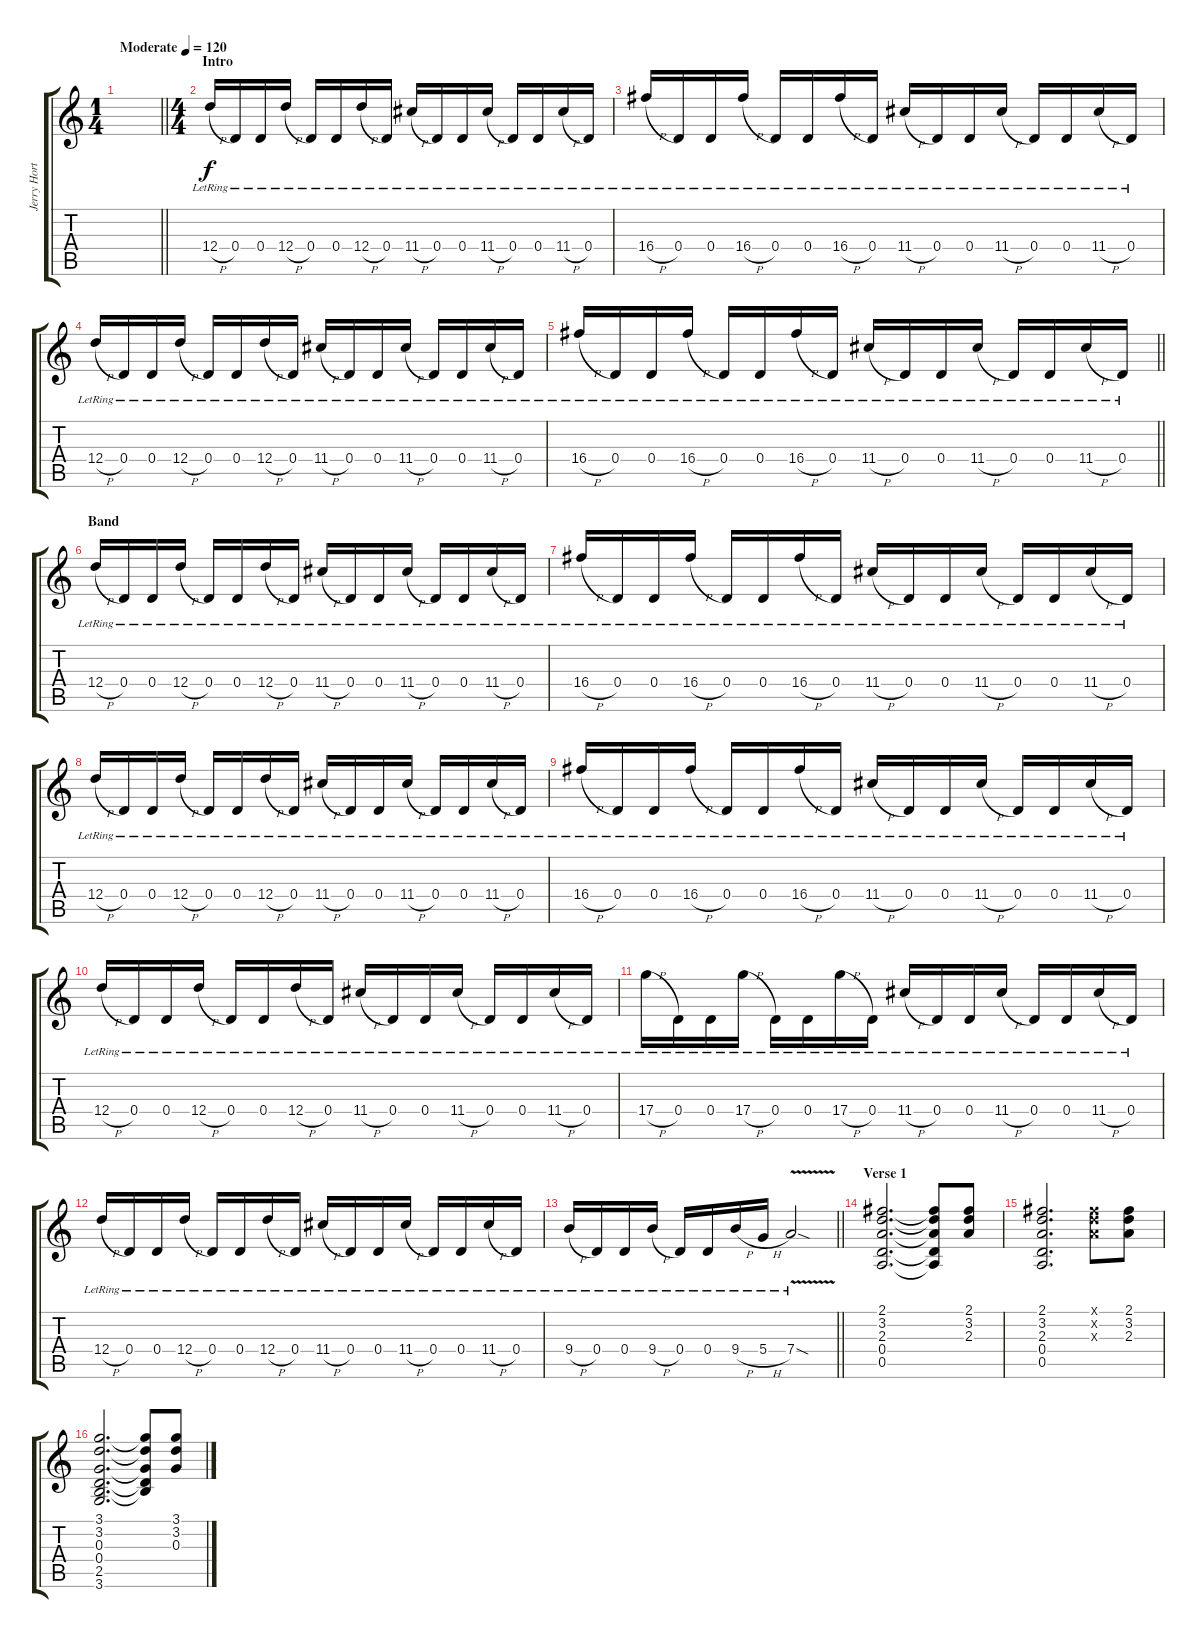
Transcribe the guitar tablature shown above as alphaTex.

\track ("Jerry Horton" "Jerry Hort") {instrument distortionguitar}
\staff {score tabs}
\tuning (E4 B3 G3 D3 A2 E2) {hide}
\ts (1 4)
\tempo (120 "Moderate")
\clef g2
\barLineRight lightlight
\ks c
|
\ts (4 4)
\section ("" "Intro")
12.4{h lr}.16 0.4{lr}.16 0.4{lr}.16 12.4{h lr}.16 0.4{lr}.16 0.4{lr}.16 12.4{h lr}.16 0.4{lr}.16 11.4{h lr}.16 0.4{lr}.16 0.4{lr}.16 11.4{h lr}.16 0.4{lr}.16 0.4{lr}.16 11.4{h lr}.16 0.4{lr}.16 |
16.4{h lr}.16 0.4{lr}.16 0.4{lr}.16 16.4{h lr}.16 0.4{lr}.16 0.4{lr}.16 16.4{h lr}.16 0.4{lr}.16 11.4{h lr}.16 0.4{lr}.16 0.4{lr}.16 11.4{h lr}.16 0.4{lr}.16 0.4{lr}.16 11.4{h lr}.16 0.4{lr}.16 |
12.4{h lr}.16 0.4{lr}.16 0.4{lr}.16 12.4{h lr}.16 0.4{lr}.16 0.4{lr}.16 12.4{h lr}.16 0.4{lr}.16 11.4{h lr}.16 0.4{lr}.16 0.4{lr}.16 11.4{h lr}.16 0.4{lr}.16 0.4{lr}.16 11.4{h lr}.16 0.4{lr}.16 |
\barLineRight lightlight
16.4{h lr}.16 0.4{lr}.16 0.4{lr}.16 16.4{h lr}.16 0.4{lr}.16 0.4{lr}.16 16.4{h lr}.16 0.4{lr}.16 11.4{h lr}.16 0.4{lr}.16 0.4{lr}.16 11.4{h lr}.16 0.4{lr}.16 0.4{lr}.16 11.4{h lr}.16 0.4{lr}.16 |
\section ("" "Band")
12.4{h lr}.16 0.4{lr}.16 0.4{lr}.16 12.4{h lr}.16 0.4{lr}.16 0.4{lr}.16 12.4{h lr}.16 0.4{lr}.16 11.4{h lr}.16 0.4{lr}.16 0.4{lr}.16 11.4{h lr}.16 0.4{lr}.16 0.4{lr}.16 11.4{h lr}.16 0.4{lr}.16 |
16.4{h lr}.16 0.4{lr}.16 0.4{lr}.16 16.4{h lr}.16 0.4{lr}.16 0.4{lr}.16 16.4{h lr}.16 0.4{lr}.16 11.4{h lr}.16 0.4{lr}.16 0.4{lr}.16 11.4{h lr}.16 0.4{lr}.16 0.4{lr}.16 11.4{h lr}.16 0.4{lr}.16 |
12.4{h lr}.16 0.4{lr}.16 0.4{lr}.16 12.4{h lr}.16 0.4{lr}.16 0.4{lr}.16 12.4{h lr}.16 0.4{lr}.16 11.4{h lr}.16 0.4{lr}.16 0.4{lr}.16 11.4{h lr}.16 0.4{lr}.16 0.4{lr}.16 11.4{h lr}.16 0.4{lr}.16 |
16.4{h lr}.16 0.4{lr}.16 0.4{lr}.16 16.4{h lr}.16 0.4{lr}.16 0.4{lr}.16 16.4{h lr}.16 0.4{lr}.16 11.4{h lr}.16 0.4{lr}.16 0.4{lr}.16 11.4{h lr}.16 0.4{lr}.16 0.4{lr}.16 11.4{h lr}.16 0.4{lr}.16 |
12.4{h lr}.16 0.4{lr}.16 0.4{lr}.16 12.4{h lr}.16 0.4{lr}.16 0.4{lr}.16 12.4{h lr}.16 0.4{lr}.16 11.4{h lr}.16 0.4{lr}.16 0.4{lr}.16 11.4{h lr}.16 0.4{lr}.16 0.4{lr}.16 11.4{h lr}.16 0.4{lr}.16 |
17.4{h lr}.16 0.4{lr}.16 0.4{lr}.16 17.4{h lr}.16 0.4{lr}.16 0.4{lr}.16 17.4{h lr}.16 0.4{lr}.16 11.4{h lr}.16 0.4{lr}.16 0.4{lr}.16 11.4{h lr}.16 0.4{lr}.16 0.4{lr}.16 11.4{h lr}.16 0.4{lr}.16 |
12.4{h lr}.16 0.4{lr}.16 0.4{lr}.16 12.4{h lr}.16 0.4{lr}.16 0.4{lr}.16 12.4{h lr}.16 0.4{lr}.16 11.4{h lr}.16 0.4{lr}.16 0.4{lr}.16 11.4{h lr}.16 0.4{lr}.16 0.4{lr}.16 11.4{h lr}.16 0.4{lr}.16 |
\barLineRight lightlight
9.4{h lr}.16 0.4{lr}.16 0.4{lr}.16 9.4{h lr}.16 0.4{lr}.16 0.4{lr}.16 9.4{h lr}.16 5.4{h lr}.16 7.4{v sod lr}.2 |
\section ("" "Verse 1")
(2.1 3.2 2.3 0.4 0.5).2{d} (2.1{t} 3.2{t} 2.3{t} 0.4{t} 0.5{t}).8 (2.1 3.2 2.3).8 |
(2.1 3.2 2.3 0.4 0.5).2{d} (2.1{x} 3.2{x} 2.3{x}).8 (2.1 3.2 2.3).8 |
(3.1 3.2 0.3 0.4 2.5 3.6).2{d} (3.1{t} 3.2{t} 0.3{t} 0.4{t} 2.5{t}).8 (3.1 3.2 0.3).8
